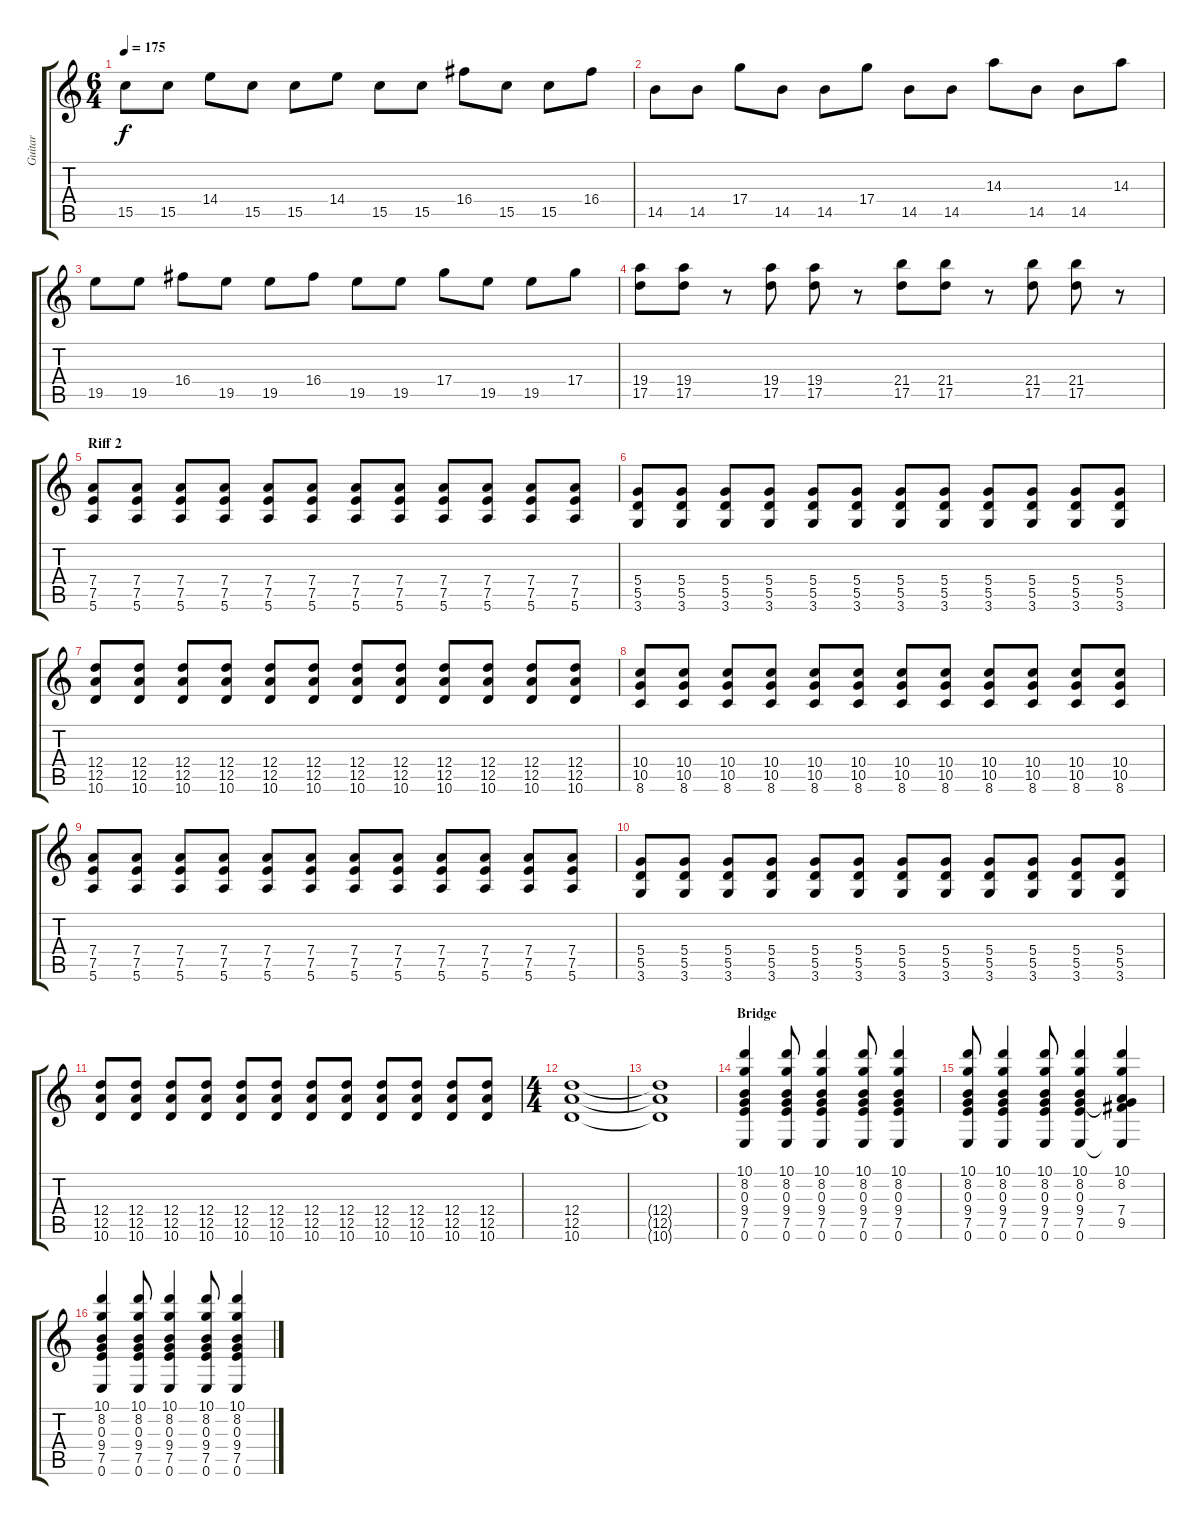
\track ("Guitar" "Guitar") {mute instrument acousticguitarsteel}
\staff {score tabs}
\tuning (E4 B3 G3 D3 A2 E2) {hide}
\ts (6 4)
\tempo 175
\clef g2
\ks c
15.5.8{dy f} 15.5.8 14.4.8 15.5.8 15.5.8 14.4.8 15.5.8 15.5.8 16.4.8 15.5.8 15.5.8 16.4.8 |
14.5.8 14.5.8 17.4.8 14.5.8 14.5.8 17.4.8 14.5.8 14.5.8 14.3.8 14.5.8 14.5.8 14.3.8 |
19.5.8 19.5.8 16.4.8 19.5.8 19.5.8 16.4.8 19.5.8 19.5.8 17.4.8 19.5.8 19.5.8 17.4.8 |
(19.4 17.5).8 (19.4 17.5).8 r.8 (19.4 17.5).8 (19.4 17.5).8 r.8 (21.4 17.5).8 (21.4 17.5).8 r.8 (21.4 17.5).8 (21.4 17.5).8 r.8 |
\section ("" "Riff 2")
(7.4 7.5 5.6).8 (7.4 7.5 5.6).8 (7.4 7.5 5.6).8 (7.4 7.5 5.6).8 (7.4 7.5 5.6).8 (7.4 7.5 5.6).8 (7.4 7.5 5.6).8 (7.4 7.5 5.6).8 (7.4 7.5 5.6).8 (7.4 7.5 5.6).8 (7.4 7.5 5.6).8 (7.4 7.5 5.6).8 |
(5.4 5.5 3.6).8 (5.4 5.5 3.6).8 (5.4 5.5 3.6).8 (5.4 5.5 3.6).8 (5.4 5.5 3.6).8 (5.4 5.5 3.6).8 (5.4 5.5 3.6).8 (5.4 5.5 3.6).8 (5.4 5.5 3.6).8 (5.4 5.5 3.6).8 (5.4 5.5 3.6).8 (5.4 5.5 3.6).8 |
(12.4 12.5 10.6).8 (12.4 12.5 10.6).8 (12.4 12.5 10.6).8 (12.4 12.5 10.6).8 (12.4 12.5 10.6).8 (12.4 12.5 10.6).8 (12.4 12.5 10.6).8 (12.4 12.5 10.6).8 (12.4 12.5 10.6).8 (12.4 12.5 10.6).8 (12.4 12.5 10.6).8 (12.4 12.5 10.6).8 |
(10.4 10.5 8.6).8 (10.4 10.5 8.6).8 (10.4 10.5 8.6).8 (10.4 10.5 8.6).8 (10.4 10.5 8.6).8 (10.4 10.5 8.6).8 (10.4 10.5 8.6).8 (10.4 10.5 8.6).8 (10.4 10.5 8.6).8 (10.4 10.5 8.6).8 (10.4 10.5 8.6).8 (10.4 10.5 8.6).8 |
(7.4 7.5 5.6).8 (7.4 7.5 5.6).8 (7.4 7.5 5.6).8 (7.4 7.5 5.6).8 (7.4 7.5 5.6).8 (7.4 7.5 5.6).8 (7.4 7.5 5.6).8 (7.4 7.5 5.6).8 (7.4 7.5 5.6).8 (7.4 7.5 5.6).8 (7.4 7.5 5.6).8 (7.4 7.5 5.6).8 |
(5.4 5.5 3.6).8 (5.4 5.5 3.6).8 (5.4 5.5 3.6).8 (5.4 5.5 3.6).8 (5.4 5.5 3.6).8 (5.4 5.5 3.6).8 (5.4 5.5 3.6).8 (5.4 5.5 3.6).8 (5.4 5.5 3.6).8 (5.4 5.5 3.6).8 (5.4 5.5 3.6).8 (5.4 5.5 3.6).8 |
(12.4 12.5 10.6).8 (12.4 12.5 10.6).8 (12.4 12.5 10.6).8 (12.4 12.5 10.6).8 (12.4 12.5 10.6).8 (12.4 12.5 10.6).8 (12.4 12.5 10.6).8 (12.4 12.5 10.6).8 (12.4 12.5 10.6).8 (12.4 12.5 10.6).8 (12.4 12.5 10.6).8 (12.4 12.5 10.6).8 |
\ts (4 4)
(12.4 12.5 10.6).1{volume 7} |
(12.4{t} 12.5{t} 10.6{t}).1 |
\section ("" "Bridge")
(10.1 8.2 0.3 9.4 7.5 0.6).4{volume 11 instrument acousticguitarsteel} (10.1 8.2 0.3 9.4 7.5 0.6).8 (10.1 8.2 0.3 9.4 7.5 0.6).4 (10.1 8.2 0.3 9.4 7.5 0.6).8 (10.1 8.2 0.3 9.4 7.5 0.6).4 |
(10.1 8.2 0.3 9.4 7.5 0.6).8 (10.1 8.2 0.3 9.4 7.5 0.6).4 (10.1 8.2 0.3 9.4 7.5 0.6).8 (10.1 8.2 0.3 9.4 7.5 0.6).4 (10.1 8.2 0.3{t} 7.4 9.5 0.6{t}).4 |
(10.1 8.2 0.3 9.4 7.5 0.6).4 (10.1 8.2 0.3 9.4 7.5 0.6).8 (10.1 8.2 0.3 9.4 7.5 0.6).4 (10.1 8.2 0.3 9.4 7.5 0.6).8 (10.1 8.2 0.3 9.4 7.5 0.6).4
